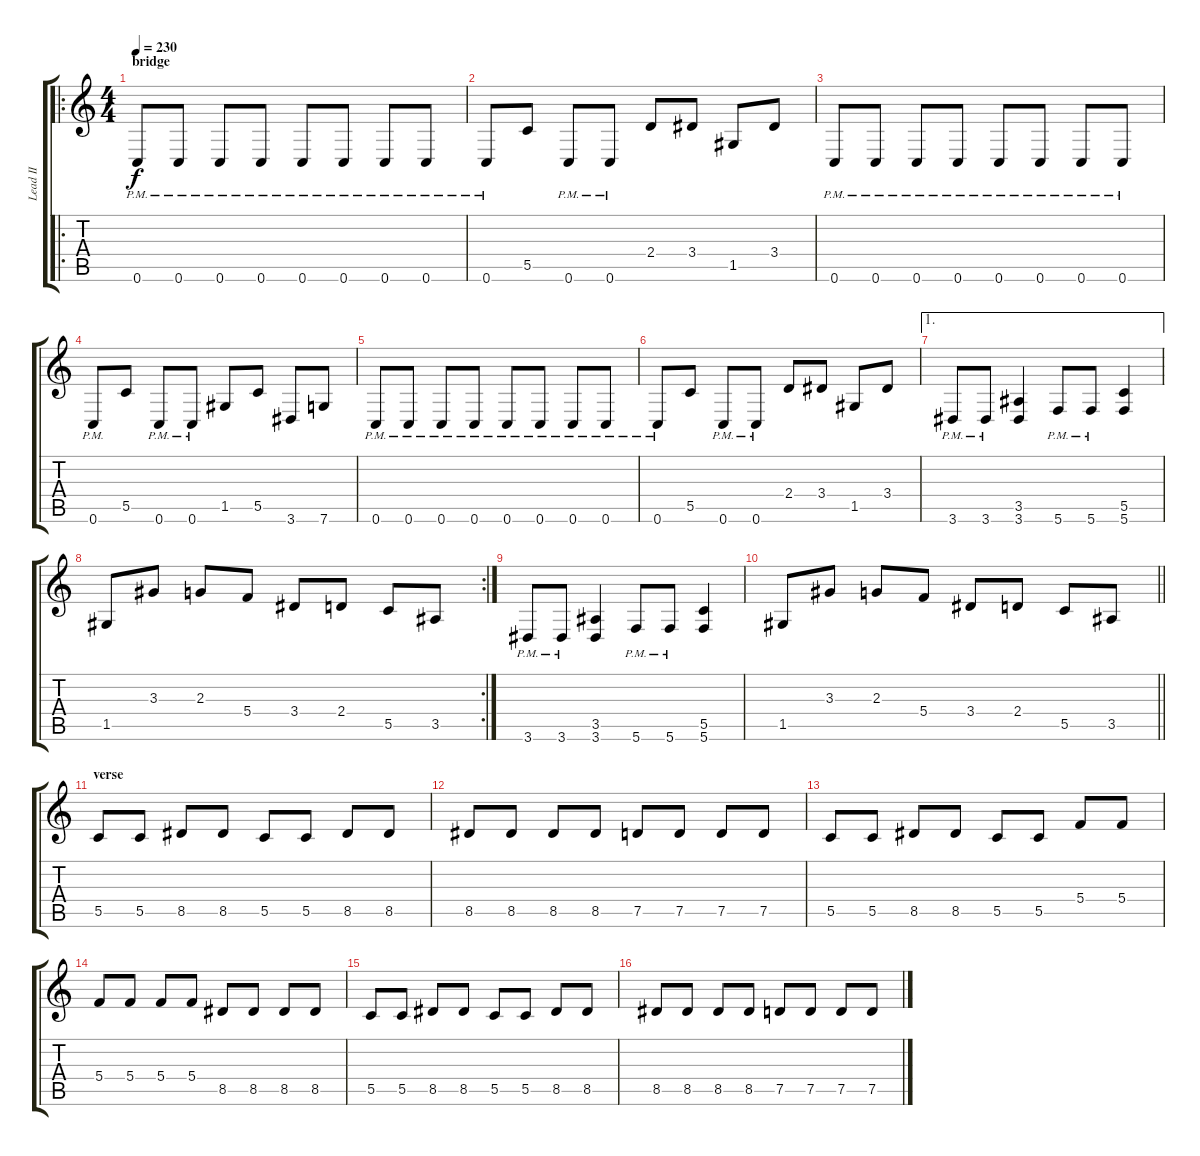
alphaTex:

\track ("Lead II" "Lead II") {instrument distortionguitar}
\staff {score tabs}
\tuning (D4 A3 F3 C3 G2 C2) {hide}
\ro
\ts (4 4)
\section ("" "bridge")
\tempo 230
\clef g2
\ks c
0.6{pm}.8{dy f} 0.6{pm}.8 0.6{pm}.8 0.6{pm}.8 0.6{pm}.8 0.6{pm}.8 0.6{pm}.8 0.6{pm}.8 |
0.6{pm}.8 5.5.8 0.6{pm}.8 0.6{pm}.8 2.4.8 3.4.8 1.5.8 3.4.8 |
0.6{pm}.8 0.6{pm}.8 0.6{pm}.8 0.6{pm}.8 0.6{pm}.8 0.6{pm}.8 0.6{pm}.8 0.6{pm}.8 |
0.6{pm}.8 5.5.8 0.6{pm}.8 0.6{pm}.8 1.5.8 5.5.8 3.6.8 7.6.8 |
0.6{pm}.8 0.6{pm}.8 0.6{pm}.8 0.6{pm}.8 0.6{pm}.8 0.6{pm}.8 0.6{pm}.8 0.6{pm}.8 |
0.6{pm}.8 5.5.8 0.6{pm}.8 0.6{pm}.8 2.4.8 3.4.8 1.5.8 3.4.8 |
\ae 1
3.6{pm}.8 3.6{pm}.8 (3.5 3.6).4 5.6{pm}.8 5.6{pm}.8 (5.5 5.6).4 |
\rc 2
1.5.8 3.3.8 2.3.8 5.4.8 3.4.8 2.4.8 5.5.8 3.5.8 |
3.6{pm}.8 3.6{pm}.8 (3.5 3.6).4 5.6{pm}.8 5.6{pm}.8 (5.5 5.6).4 |
\barLineRight lightlight
1.5.8 3.3.8 2.3.8 5.4.8 3.4.8 2.4.8 5.5.8 3.5.8 |
\section ("" "verse")
5.5.8 5.5.8 8.5.8 8.5.8 5.5.8 5.5.8 8.5.8 8.5.8 |
8.5.8 8.5.8 8.5.8 8.5.8 7.5.8 7.5.8 7.5.8 7.5.8 |
5.5.8 5.5.8 8.5.8 8.5.8 5.5.8 5.5.8 5.4.8 5.4.8 |
5.4.8 5.4.8 5.4.8 5.4.8 8.5.8 8.5.8 8.5.8 8.5.8 |
5.5.8 5.5.8 8.5.8 8.5.8 5.5.8 5.5.8 8.5.8 8.5.8 |
8.5.8 8.5.8 8.5.8 8.5.8 7.5.8 7.5.8 7.5.8 7.5.8
